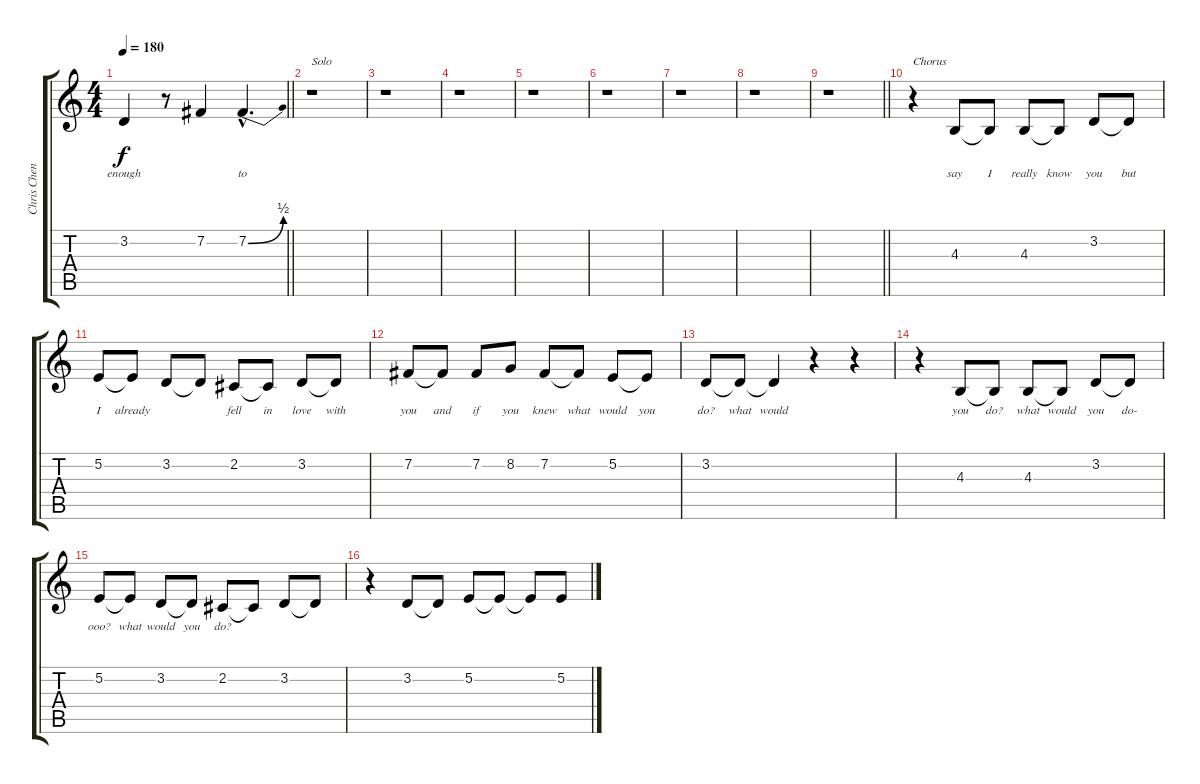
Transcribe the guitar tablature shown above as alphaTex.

\track ("Chris Cheney (Vocals)" "Chris Chen") {instrument altosax}
\staff {score tabs}
\tuning (E4 B3 G3 D3 A2 E2) {hide}
\ts (4 4)
\tempo 180
\clef g2
\barLineRight lightlight
\ks c
3.2.4{lyrics (0 "enough") lyrics (1 "") lyrics (2 "") lyrics (3 "") lyrics (4 "") dy f} r.8 7.2.4{lyrics (0 "") lyrics (1 "") lyrics (2 "") lyrics (3 "") lyrics (4 "")} 7.2{be (bend 0 0 60 2) hac}.4{d lyrics (0 "to") lyrics (1 "") lyrics (2 "") lyrics (3 "") lyrics (4 "")} |
r.1{txt "Solo"} |
r.1 |
r.1 |
r.1 |
r.1 |
r.1 |
r.1 |
\barLineRight lightlight
r.1 |
r.4{txt "Chorus"} 4.3.8{lyrics (0 "say") lyrics (1 "") lyrics (2 "") lyrics (3 "") lyrics (4 "")} 4.3{t}.8{lyrics (0 "I") lyrics (1 "") lyrics (2 "") lyrics (3 "") lyrics (4 "")} 4.3.8{lyrics (0 "really") lyrics (1 "") lyrics (2 "") lyrics (3 "") lyrics (4 "")} 4.3{t}.8{lyrics (0 "know") lyrics (1 "") lyrics (2 "") lyrics (3 "") lyrics (4 "")} 3.2.8{lyrics (0 "you") lyrics (1 "") lyrics (2 "") lyrics (3 "") lyrics (4 "")} 3.2{t}.8{lyrics (0 "but") lyrics (1 "") lyrics (2 "") lyrics (3 "") lyrics (4 "")} |
5.2.8{lyrics (0 "I") lyrics (1 "") lyrics (2 "") lyrics (3 "") lyrics (4 "")} 5.2{t}.8{lyrics (0 "already") lyrics (1 "") lyrics (2 "") lyrics (3 "") lyrics (4 "")} 3.2.8{lyrics (0 "") lyrics (1 "") lyrics (2 "") lyrics (3 "") lyrics (4 "")} 3.2{t}.8{lyrics (0 "") lyrics (1 "") lyrics (2 "") lyrics (3 "") lyrics (4 "")} 2.2.8{lyrics (0 "fell") lyrics (1 "") lyrics (2 "") lyrics (3 "") lyrics (4 "")} 2.2{t}.8{lyrics (0 "in") lyrics (1 "") lyrics (2 "") lyrics (3 "") lyrics (4 "")} 3.2.8{lyrics (0 "love") lyrics (1 "") lyrics (2 "") lyrics (3 "") lyrics (4 "")} 3.2{t}.8{lyrics (0 "with") lyrics (1 "") lyrics (2 "") lyrics (3 "") lyrics (4 "")} |
7.2.8{lyrics (0 "you") lyrics (1 "") lyrics (2 "") lyrics (3 "") lyrics (4 "")} 7.2{t}.8{lyrics (0 "and") lyrics (1 "") lyrics (2 "") lyrics (3 "") lyrics (4 "")} 7.2.8{lyrics (0 "if") lyrics (1 "") lyrics (2 "") lyrics (3 "") lyrics (4 "")} 8.2.8{lyrics (0 "you") lyrics (1 "") lyrics (2 "") lyrics (3 "") lyrics (4 "")} 7.2.8{lyrics (0 "knew") lyrics (1 "") lyrics (2 "") lyrics (3 "") lyrics (4 "")} 7.2{t}.8{lyrics (0 "what") lyrics (1 "") lyrics (2 "") lyrics (3 "") lyrics (4 "")} 5.2.8{lyrics (0 "would") lyrics (1 "") lyrics (2 "") lyrics (3 "") lyrics (4 "")} 5.2{t}.8{lyrics (0 "you") lyrics (1 "") lyrics (2 "") lyrics (3 "") lyrics (4 "")} |
3.2.8{lyrics (0 "do?") lyrics (1 "") lyrics (2 "") lyrics (3 "") lyrics (4 "")} 3.2{t}.8{lyrics (0 "what") lyrics (1 "") lyrics (2 "") lyrics (3 "") lyrics (4 "")} 3.2{t}.4{lyrics (0 "would") lyrics (1 "") lyrics (2 "") lyrics (3 "") lyrics (4 "")} r.4 r.4 |
r.4 4.3.8{txt " " lyrics (0 "you") lyrics (1 "") lyrics (2 "") lyrics (3 "") lyrics (4 "")} 4.3{t}.8{lyrics (0 "do?") lyrics (1 "") lyrics (2 "") lyrics (3 "") lyrics (4 "")} 4.3.8{lyrics (0 "what") lyrics (1 "") lyrics (2 "") lyrics (3 "") lyrics (4 "")} 4.3{t}.8{lyrics (0 "would") lyrics (1 "") lyrics (2 "") lyrics (3 "") lyrics (4 "")} 3.2.8{lyrics (0 "you") lyrics (1 "") lyrics (2 "") lyrics (3 "") lyrics (4 "")} 3.2{t}.8{lyrics (0 "do-") lyrics (1 "") lyrics (2 "") lyrics (3 "") lyrics (4 "")} |
5.2.8{lyrics (0 "ooo?") lyrics (1 "") lyrics (2 "") lyrics (3 "") lyrics (4 "")} 5.2{t}.8{lyrics (0 "what") lyrics (1 "") lyrics (2 "") lyrics (3 "") lyrics (4 "")} 3.2.8{lyrics (0 "would") lyrics (1 "") lyrics (2 "") lyrics (3 "") lyrics (4 "")} 3.2{t}.8{lyrics (0 "you") lyrics (1 "") lyrics (2 "") lyrics (3 "") lyrics (4 "")} 2.2.8{lyrics (0 "do?") lyrics (1 "") lyrics (2 "") lyrics (3 "") lyrics (4 "")} 2.2{t}.8{lyrics (0 "") lyrics (1 "") lyrics (2 "") lyrics (3 "") lyrics (4 "")} 3.2.8{lyrics (0 "") lyrics (1 "") lyrics (2 "") lyrics (3 "") lyrics (4 "")} 3.2{t}.8{lyrics (0 "") lyrics (1 "") lyrics (2 "") lyrics (3 "") lyrics (4 "")} |
r.4 3.2.8{lyrics (0 "") lyrics (1 "") lyrics (2 "") lyrics (3 "") lyrics (4 "")} 3.2{t}.8{lyrics (0 "") lyrics (1 "") lyrics (2 "") lyrics (3 "") lyrics (4 "")} 5.2.8 5.2{t}.8 5.2{t}.8 5.2.8
